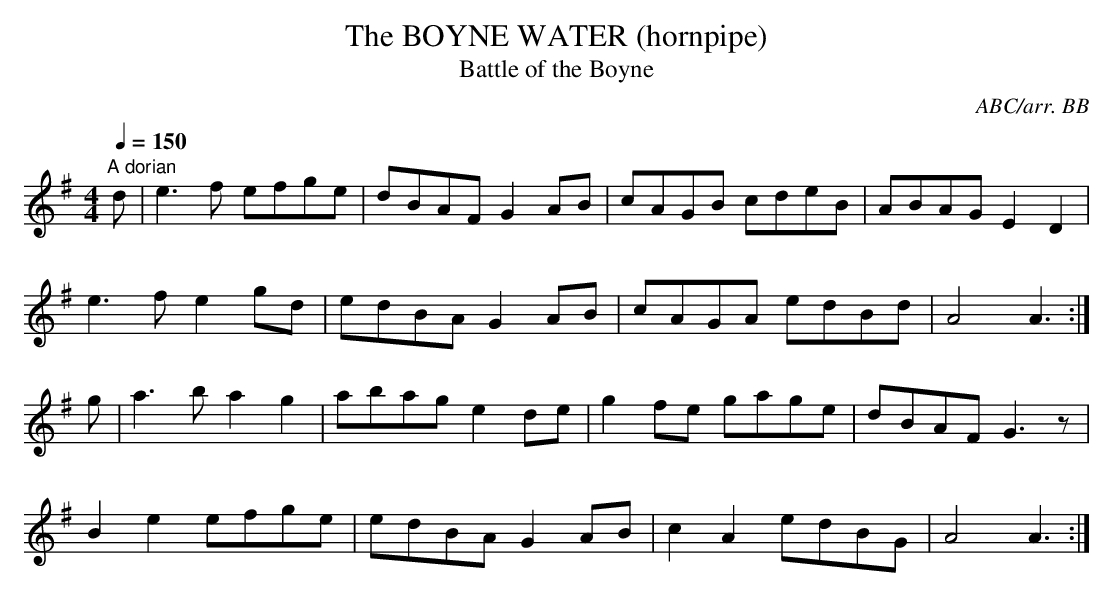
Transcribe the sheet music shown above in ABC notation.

X:1
T:BOYNE WATER (hornpipe), The
T:Battle of the Boyne
C:ABC/arr. BB
figure of a set."
Q:1/4=150
L:1/8
M:4/4
K:G
"A dorian"
d|e3f efge|dBAF G2 AB|cAGB cdeB|ABAG E2 D2|
e3f e2gd|edBA G2 AB|cAGA edBd|A4 A3:|
g|a3b a2g2|abag e2de|g2fe gage|dBAF G3 z|
B2 e2 efge|edBA G2AB|c2A2 edBG|A4 A3:|
